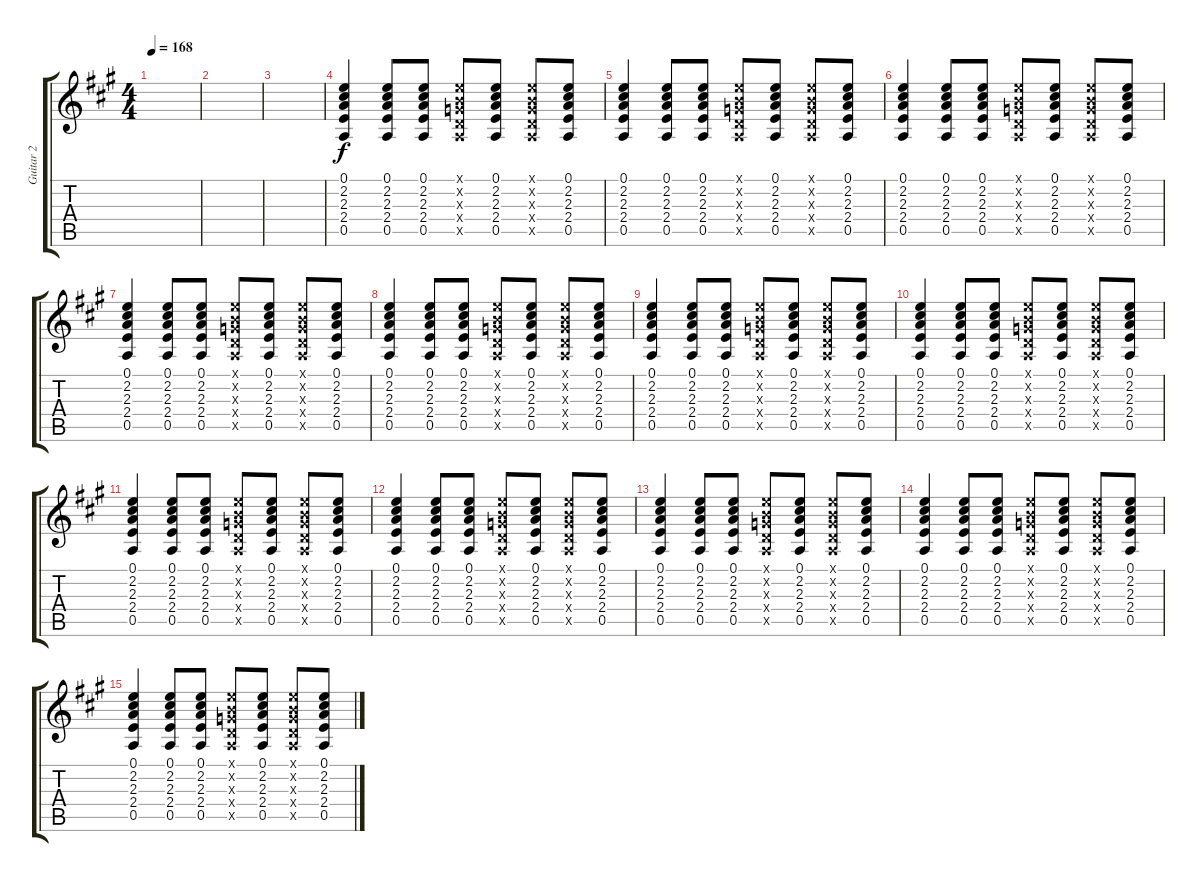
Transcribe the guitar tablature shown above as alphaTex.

\track ("Guitar 2" "Guitar 2") {instrument electricguitarclean}
\staff {score tabs}
\tuning (E4 B3 G3 D3 A2 E2) {hide}
\ts (4 4)
\tempo 168
\clef g2
\ks a
|
|
|
(0.1 2.2 2.3 2.4 0.5).4 (0.1 2.2 2.3 2.4 0.5).8 (0.1 2.2 2.3 2.4 0.5).8 (0.1{x} 0.2{x} 0.3{x} 0.4{x} 0.5{x}).8 (0.1 2.2 2.3 2.4 0.5).8 (0.1{x} 0.2{x} 0.3{x} 0.4{x} 0.5{x}).8 (0.1 2.2 2.3 2.4 0.5).8 |
(0.1 2.2 2.3 2.4 0.5).4 (0.1 2.2 2.3 2.4 0.5).8 (0.1 2.2 2.3 2.4 0.5).8 (0.1{x} 0.2{x} 0.3{x} 0.4{x} 0.5{x}).8 (0.1 2.2 2.3 2.4 0.5).8 (0.1{x} 0.2{x} 0.3{x} 0.4{x} 0.5{x}).8 (0.1 2.2 2.3 2.4 0.5).8 |
(0.1 2.2 2.3 2.4 0.5).4 (0.1 2.2 2.3 2.4 0.5).8 (0.1 2.2 2.3 2.4 0.5).8 (0.1{x} 0.2{x} 0.3{x} 0.4{x} 0.5{x}).8 (0.1 2.2 2.3 2.4 0.5).8 (0.1{x} 0.2{x} 0.3{x} 0.4{x} 0.5{x}).8 (0.1 2.2 2.3 2.4 0.5).8 |
(0.1 2.2 2.3 2.4 0.5).4 (0.1 2.2 2.3 2.4 0.5).8 (0.1 2.2 2.3 2.4 0.5).8 (0.1{x} 0.2{x} 0.3{x} 0.4{x} 0.5{x}).8 (0.1 2.2 2.3 2.4 0.5).8 (0.1{x} 0.2{x} 0.3{x} 0.4{x} 0.5{x}).8 (0.1 2.2 2.3 2.4 0.5).8 |
(0.1 2.2 2.3 2.4 0.5).4 (0.1 2.2 2.3 2.4 0.5).8 (0.1 2.2 2.3 2.4 0.5).8 (0.1{x} 0.2{x} 0.3{x} 0.4{x} 0.5{x}).8 (0.1 2.2 2.3 2.4 0.5).8 (0.1{x} 0.2{x} 0.3{x} 0.4{x} 0.5{x}).8 (0.1 2.2 2.3 2.4 0.5).8 |
(0.1 2.2 2.3 2.4 0.5).4 (0.1 2.2 2.3 2.4 0.5).8 (0.1 2.2 2.3 2.4 0.5).8 (0.1{x} 0.2{x} 0.3{x} 0.4{x} 0.5{x}).8 (0.1 2.2 2.3 2.4 0.5).8 (0.1{x} 0.2{x} 0.3{x} 0.4{x} 0.5{x}).8 (0.1 2.2 2.3 2.4 0.5).8 |
(0.1 2.2 2.3 2.4 0.5).4 (0.1 2.2 2.3 2.4 0.5).8 (0.1 2.2 2.3 2.4 0.5).8 (0.1{x} 0.2{x} 0.3{x} 0.4{x} 0.5{x}).8 (0.1 2.2 2.3 2.4 0.5).8 (0.1{x} 0.2{x} 0.3{x} 0.4{x} 0.5{x}).8 (0.1 2.2 2.3 2.4 0.5).8 |
(0.1 2.2 2.3 2.4 0.5).4 (0.1 2.2 2.3 2.4 0.5).8 (0.1 2.2 2.3 2.4 0.5).8 (0.1{x} 0.2{x} 0.3{x} 0.4{x} 0.5{x}).8 (0.1 2.2 2.3 2.4 0.5).8 (0.1{x} 0.2{x} 0.3{x} 0.4{x} 0.5{x}).8 (0.1 2.2 2.3 2.4 0.5).8 |
(0.1 2.2 2.3 2.4 0.5).4 (0.1 2.2 2.3 2.4 0.5).8 (0.1 2.2 2.3 2.4 0.5).8 (0.1{x} 0.2{x} 0.3{x} 0.4{x} 0.5{x}).8 (0.1 2.2 2.3 2.4 0.5).8 (0.1{x} 0.2{x} 0.3{x} 0.4{x} 0.5{x}).8 (0.1 2.2 2.3 2.4 0.5).8 |
(0.1 2.2 2.3 2.4 0.5).4 (0.1 2.2 2.3 2.4 0.5).8 (0.1 2.2 2.3 2.4 0.5).8 (0.1{x} 0.2{x} 0.3{x} 0.4{x} 0.5{x}).8 (0.1 2.2 2.3 2.4 0.5).8 (0.1{x} 0.2{x} 0.3{x} 0.4{x} 0.5{x}).8 (0.1 2.2 2.3 2.4 0.5).8 |
(0.1 2.2 2.3 2.4 0.5).4 (0.1 2.2 2.3 2.4 0.5).8 (0.1 2.2 2.3 2.4 0.5).8 (0.1{x} 0.2{x} 0.3{x} 0.4{x} 0.5{x}).8 (0.1 2.2 2.3 2.4 0.5).8 (0.1{x} 0.2{x} 0.3{x} 0.4{x} 0.5{x}).8 (0.1 2.2 2.3 2.4 0.5).8 |
(0.1 2.2 2.3 2.4 0.5).4 (0.1 2.2 2.3 2.4 0.5).8 (0.1 2.2 2.3 2.4 0.5).8 (0.1{x} 0.2{x} 0.3{x} 0.4{x} 0.5{x}).8 (0.1 2.2 2.3 2.4 0.5).8 (0.1{x} 0.2{x} 0.3{x} 0.4{x} 0.5{x}).8 (0.1 2.2 2.3 2.4 0.5).8
